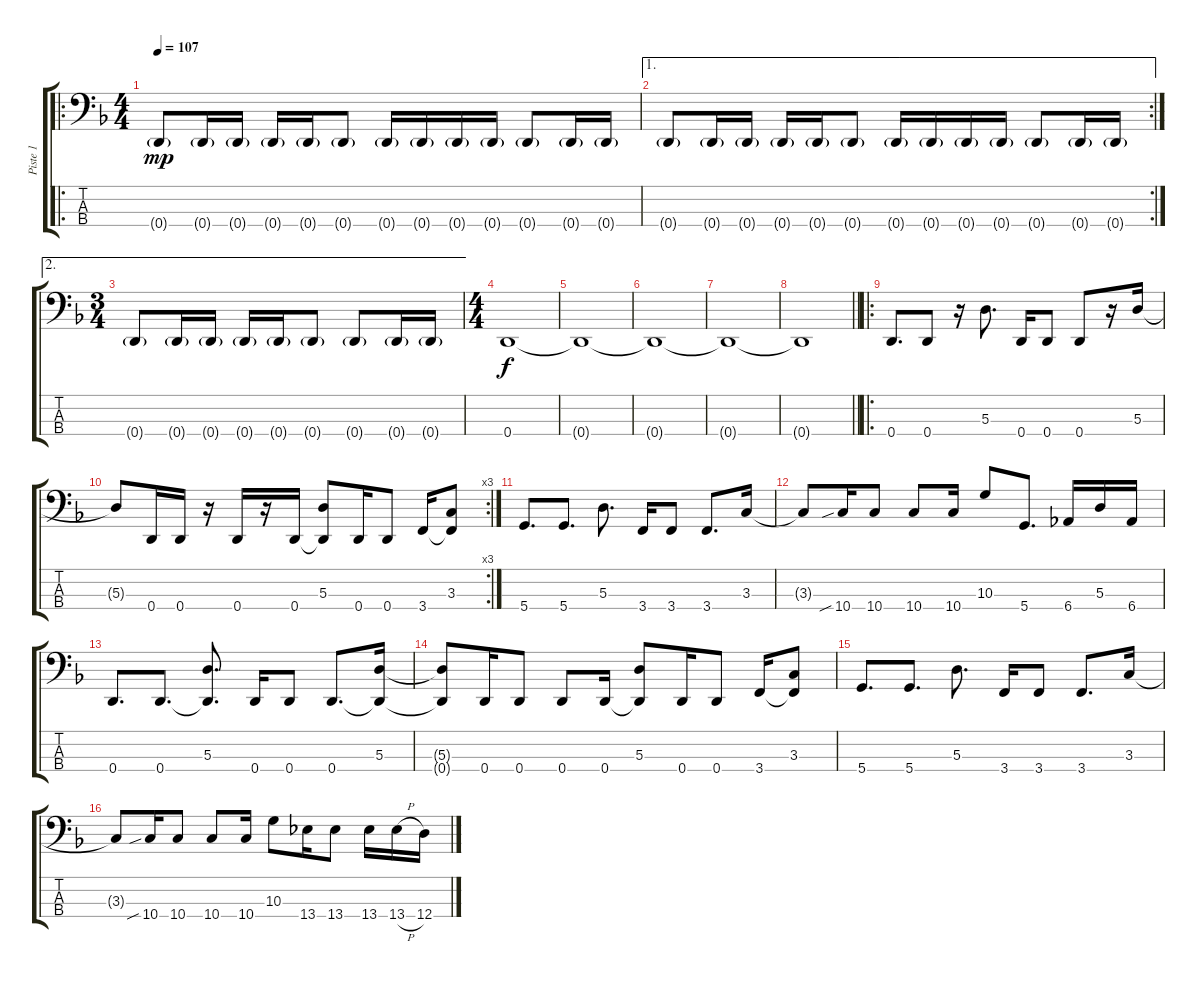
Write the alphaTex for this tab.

\track ("Piste 1" "Piste 1") {instrument electricbasspick}
\staff {score tabs}
\tuning (G2 D2 A1 D1) {hide}
\ro
\ts (4 4)
\tempo 107
\clef f4
\ks f
0.4{g}.8{dy mp} 0.4{g}.16 0.4{g}.16 0.4{g}.16 0.4{g}.16 0.4{g}.8 0.4{g}.16 0.4{g}.16 0.4{g}.16 0.4{g}.16 0.4{g}.8 0.4{g}.16 0.4{g}.16 |
\ae 1
\rc 2
0.4{g}.8 0.4{g}.16 0.4{g}.16 0.4{g}.16 0.4{g}.16 0.4{g}.8 0.4{g}.16 0.4{g}.16 0.4{g}.16 0.4{g}.16 0.4{g}.8 0.4{g}.16 0.4{g}.16 |
\ae 2
\ts (3 4)
0.4{g}.8 0.4{g}.16 0.4{g}.16 0.4{g}.16 0.4{g}.16 0.4{g}.8 0.4{g}.8 0.4{g}.16 0.4{g}.16 |
\ts (4 4)
0.4.1{dy f} |
0.4{t}.1 |
0.4{t}.1 |
0.4{t}.1 |
\barLineRight lightlight
0.4{t}.1 |
\ro
0.4.8{d} 0.4.8 r.16 5.3.8{d} 0.4.16 0.4.8 0.4.8 r.16 5.3.16 |
\rc 3
5.3{t}.8 0.4.16 0.4.16 r.16 0.4.16 r.16 0.4.16 (5.3 0.4{t}).8 0.4.16 0.4.8 3.4.16 (3.3 3.4{t}).8 |
5.4.8{d} 5.4.8{d} 5.3.8{d} 3.4.16 3.4.8 3.4.8{d} 3.3.16 |
3.3{t}.8 10.4{sib}.16 10.4.8 10.4.8 10.4.16 10.3.8 5.4.8{d} 6.4.16 5.3.16 6.4.16 |
0.4.8{d} 0.4.8{d} (5.3 0.4{t}).8{d} 0.4.16 0.4.8 0.4.8{d} (5.3 0.4{t}).16 |
(5.3{t} 0.4{t}).8 0.4.16 0.4.8 0.4.8 0.4.16 (5.3 0.4{t}).8 0.4.16 0.4.8 3.4.16 (3.3 3.4{t}).8 |
5.4.8{d} 5.4.8{d} 5.3.8{d} 3.4.16 3.4.8 3.4.8{d} 3.3.16 |
3.3{t}.8 10.4{sib}.16 10.4.8 10.4.8 10.4.16 10.3.8 13.4.16 13.4.8 13.4.16 13.4{h}.16 12.4.16
